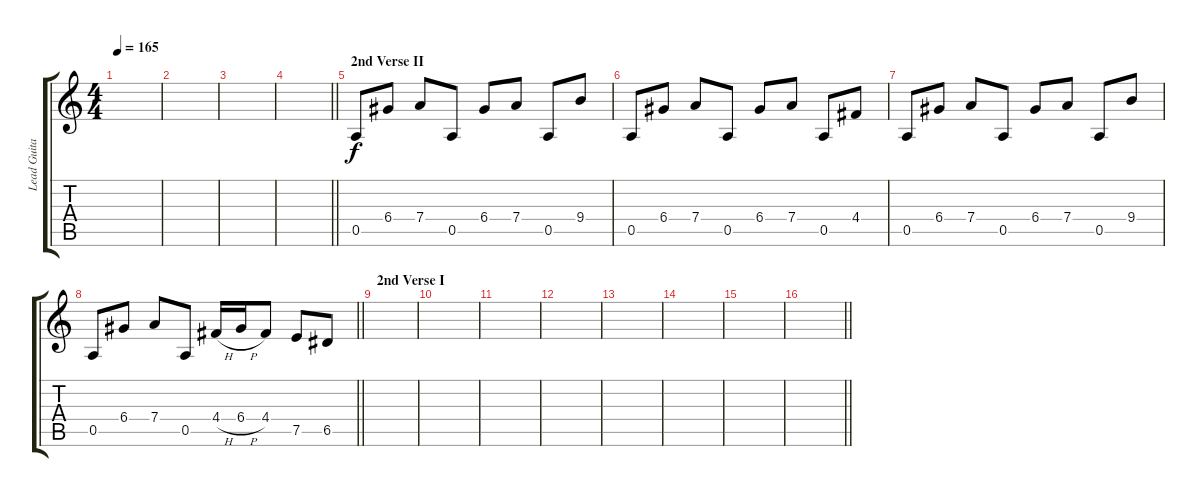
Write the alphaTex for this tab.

\track ("Lead Guitar II" "Lead Guita") {instrument distortionguitar}
\staff {score tabs}
\tuning (E4 B3 G3 D3 A2 D2) {hide}
\ts (4 4)
\tempo 165
\clef g2
\ks c
|
|
|
\barLineRight lightlight
|
\section ("" "2nd Verse II")
0.5.8 6.4.8 7.4.8 0.5.8 6.4.8 7.4.8 0.5.8 9.4.8 |
0.5.8 6.4.8 7.4.8 0.5.8 6.4.8 7.4.8 0.5.8 4.4.8 |
0.5.8 6.4.8 7.4.8 0.5.8 6.4.8 7.4.8 0.5.8 9.4.8 |
\barLineRight lightlight
0.5.8 6.4.8 7.4.8 0.5.8 4.4{h}.16 6.4{h}.16 4.4.8 7.5.8 6.5.8 |
\section ("" "2nd Verse I")
|
|
|
|
|
|
|
\barLineRight lightlight
